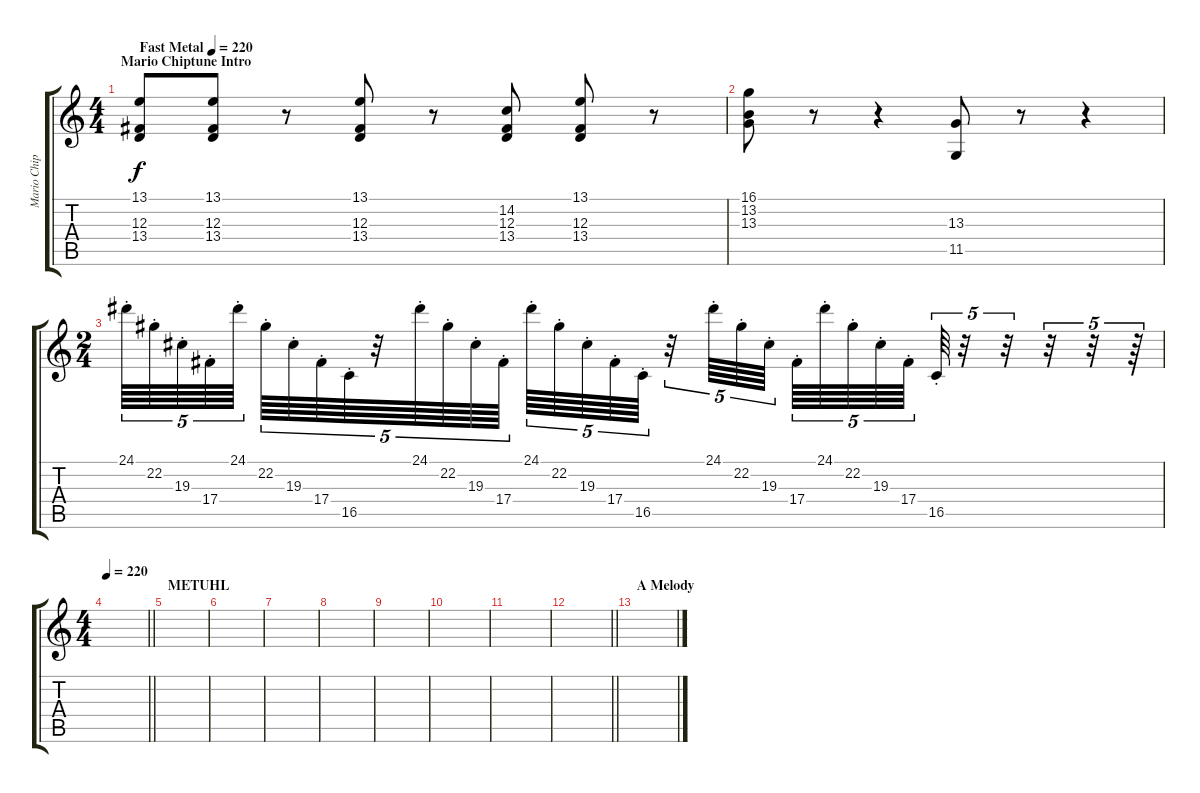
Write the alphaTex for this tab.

\track ("Mario Chiptune Overdub" "Mario Chip") {instrument lead1square}
\staff {score tabs}
\tuning (Eb4 Bb3 Gb3 Db3 Ab2 Eb2) {hide}
\ts (4 4)
\section ("" "Mario Chiptune Intro")
\tempo (220 "Fast Metal")
\tempo 132
\tempo (220 "Fast Metal")
\clef g2
\ks c
(13.1 12.3 13.4).8{dy f instrument lead1square} (13.1 12.3 13.4).8 r.8 (13.1 12.3 13.4).8 r.8 (14.2 12.3 13.4).8 (13.1 12.3 13.4).8 r.8 |
(16.1 13.2 13.3).8 r.8 r.4 (13.3 11.5).8 r.8 r.4 |
\ts (2 4)
24.1{st}.64{tu (5 4)} 22.2{st}.64{tu (5 4)} 19.3{st}.64{tu (5 4)} 17.4{st}.64{tu (5 4)} 24.1{st}.64{tu (5 4) beam splitsecondary} 22.2{st}.64{tu (5 4)} 19.3{st}.64{tu (5 4)} 17.4{st}.64{tu (5 4)} 16.5{st}.64{tu (5 4)} r.32{tu (5 4)} 24.1{st}.64{tu (5 4)} 22.2{st}.64{tu (5 4)} 19.3{st}.64{tu (5 4)} 17.4{st}.64{tu (5 4) beam splitsecondary} 24.1{st}.64{tu (5 4)} 22.2{st}.64{tu (5 4)} 19.3{st}.64{tu (5 4)} 17.4{st}.64{tu (5 4)} 16.5{st}.64{tu (5 4)} r.32{tu (5 4)} 24.1{st}.64{tu (5 4)} 22.2{st}.64{tu (5 4)} 19.3{st}.64{tu (5 4) beam splitsecondary} 17.4{st}.64{tu (5 4)} 24.1{st}.64{tu (5 4)} 22.2{st}.64{tu (5 4)} 19.3{st}.64{tu (5 4)} 17.4{st}.64{tu (5 4) beam splitsecondary} 16.5{st}.64{tu (5 4)} r.32{tu (5 4)} r.32{tu (5 4)} r.32{tu (5 4)} r.32{tu (5 4)} r.64{tu (5 4)} |
\ts (4 4)
\tempo 220
\barLineRight lightlight
|
\section ("" "METUHL")
|
|
|
|
|
|
|
\barLineRight lightlight
|
\section ("" "A Melody")
